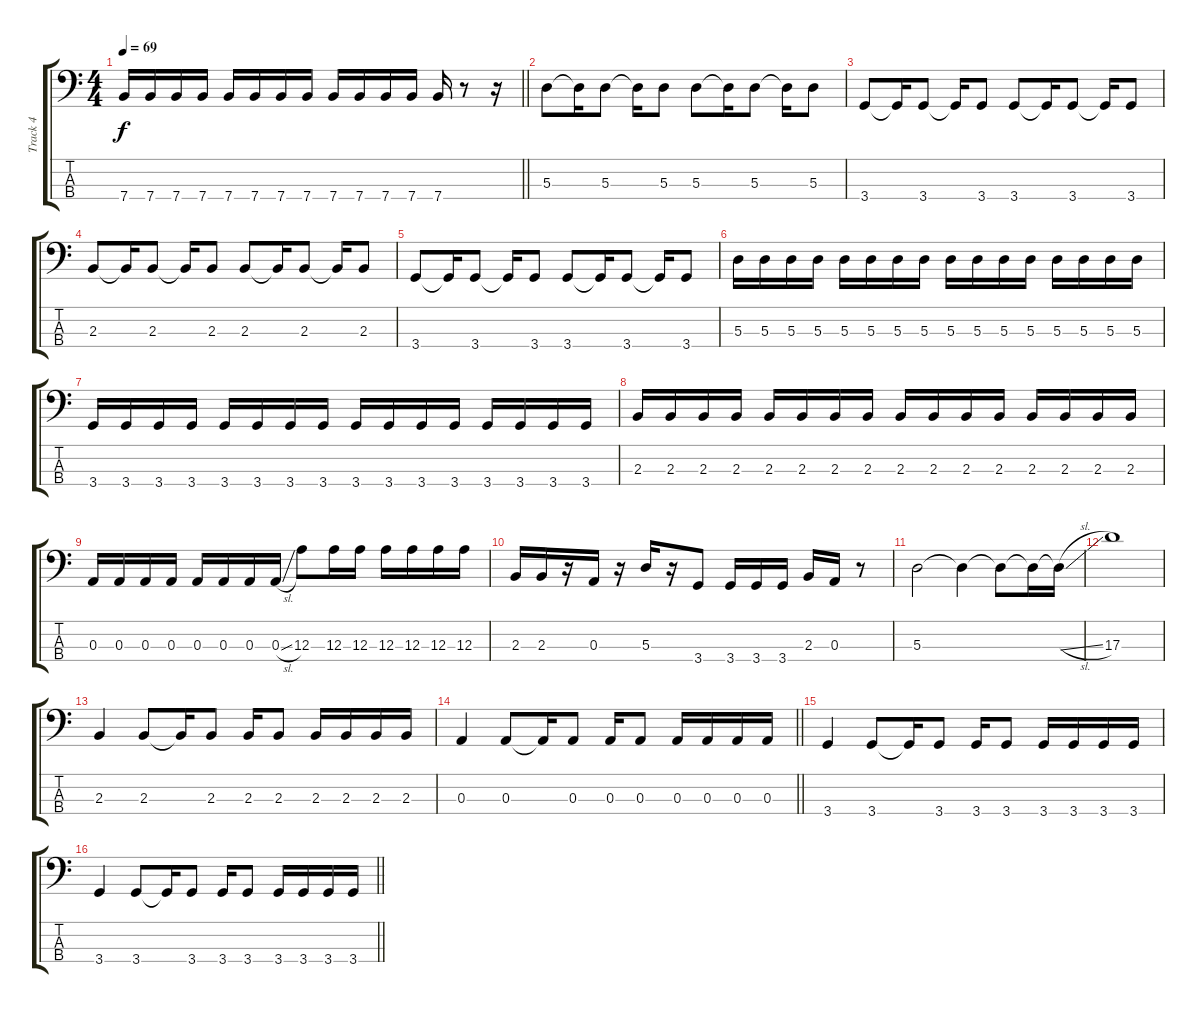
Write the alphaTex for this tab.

\track ("Track 4" "Track 4") {instrument electricbasspick}
\staff {score tabs}
\tuning (G2 D2 A1 E1) {hide}
\ts (4 4)
\tempo 69
\clef f4
\barLineRight lightlight
\ks c
7.4.16{dy f} 7.4.16 7.4.16 7.4.16 7.4.16 7.4.16 7.4.16 7.4.16 7.4.16 7.4.16 7.4.16 7.4.16 7.4.16 r.8 r.16 |
5.3.8 5.3{t}.16 5.3.8 5.3{t}.16 5.3.8 5.3.8 5.3{t}.16 5.3.8 5.3{t}.16 5.3.8 |
3.4.8 3.4{t}.16 3.4.8 3.4{t}.16 3.4.8 3.4.8 3.4{t}.16 3.4.8 3.4{t}.16 3.4.8 |
2.3.8 2.3{t}.16 2.3.8 2.3{t}.16 2.3.8 2.3.8 2.3{t}.16 2.3.8 2.3{t}.16 2.3.8 |
3.4.8 3.4{t}.16 3.4.8 3.4{t}.16 3.4.8 3.4.8 3.4{t}.16 3.4.8 3.4{t}.16 3.4.8 |
5.3.16 5.3.16 5.3.16 5.3.16 5.3.16 5.3.16 5.3.16 5.3.16 5.3.16 5.3.16 5.3.16 5.3.16 5.3.16 5.3.16 5.3.16 5.3.16 |
3.4.16 3.4.16 3.4.16 3.4.16 3.4.16 3.4.16 3.4.16 3.4.16 3.4.16 3.4.16 3.4.16 3.4.16 3.4.16 3.4.16 3.4.16 3.4.16 |
2.3.16 2.3.16 2.3.16 2.3.16 2.3.16 2.3.16 2.3.16 2.3.16 2.3.16 2.3.16 2.3.16 2.3.16 2.3.16 2.3.16 2.3.16 2.3.16 |
0.3.16 0.3.16 0.3.16 0.3.16 0.3.16 0.3.16 0.3.16 0.3{sl}.16 12.3.8 12.3.16 12.3.16 12.3.16 12.3.16 12.3.16 12.3.16 |
2.3.16 2.3.16 r.16 0.3.16 r.16 5.3.16 r.16 3.4.8 3.4.16 3.4.16 3.4.16 2.3.16 0.3.16 r.8 |
5.3.2 5.3{t}.4 5.3{t}.8 5.3{t}.16 5.3{sl t}.16 |
17.3.1 |
2.3.4 2.3.8 2.3{t}.16 2.3.8 2.3.16 2.3.8 2.3.16 2.3.16 2.3.16 2.3.16 |
\barLineRight lightlight
0.3.4 0.3.8 0.3{t}.16 0.3.8 0.3.16 0.3.8 0.3.16 0.3.16 0.3.16 0.3.16 |
3.4.4 3.4.8 3.4{t}.16 3.4.8 3.4.16 3.4.8 3.4.16 3.4.16 3.4.16 3.4.16 |
\barLineRight lightlight
3.4.4 3.4.8 3.4{t}.16 3.4.8 3.4.16 3.4.8 3.4.16 3.4.16 3.4.16 3.4{sl}.16
